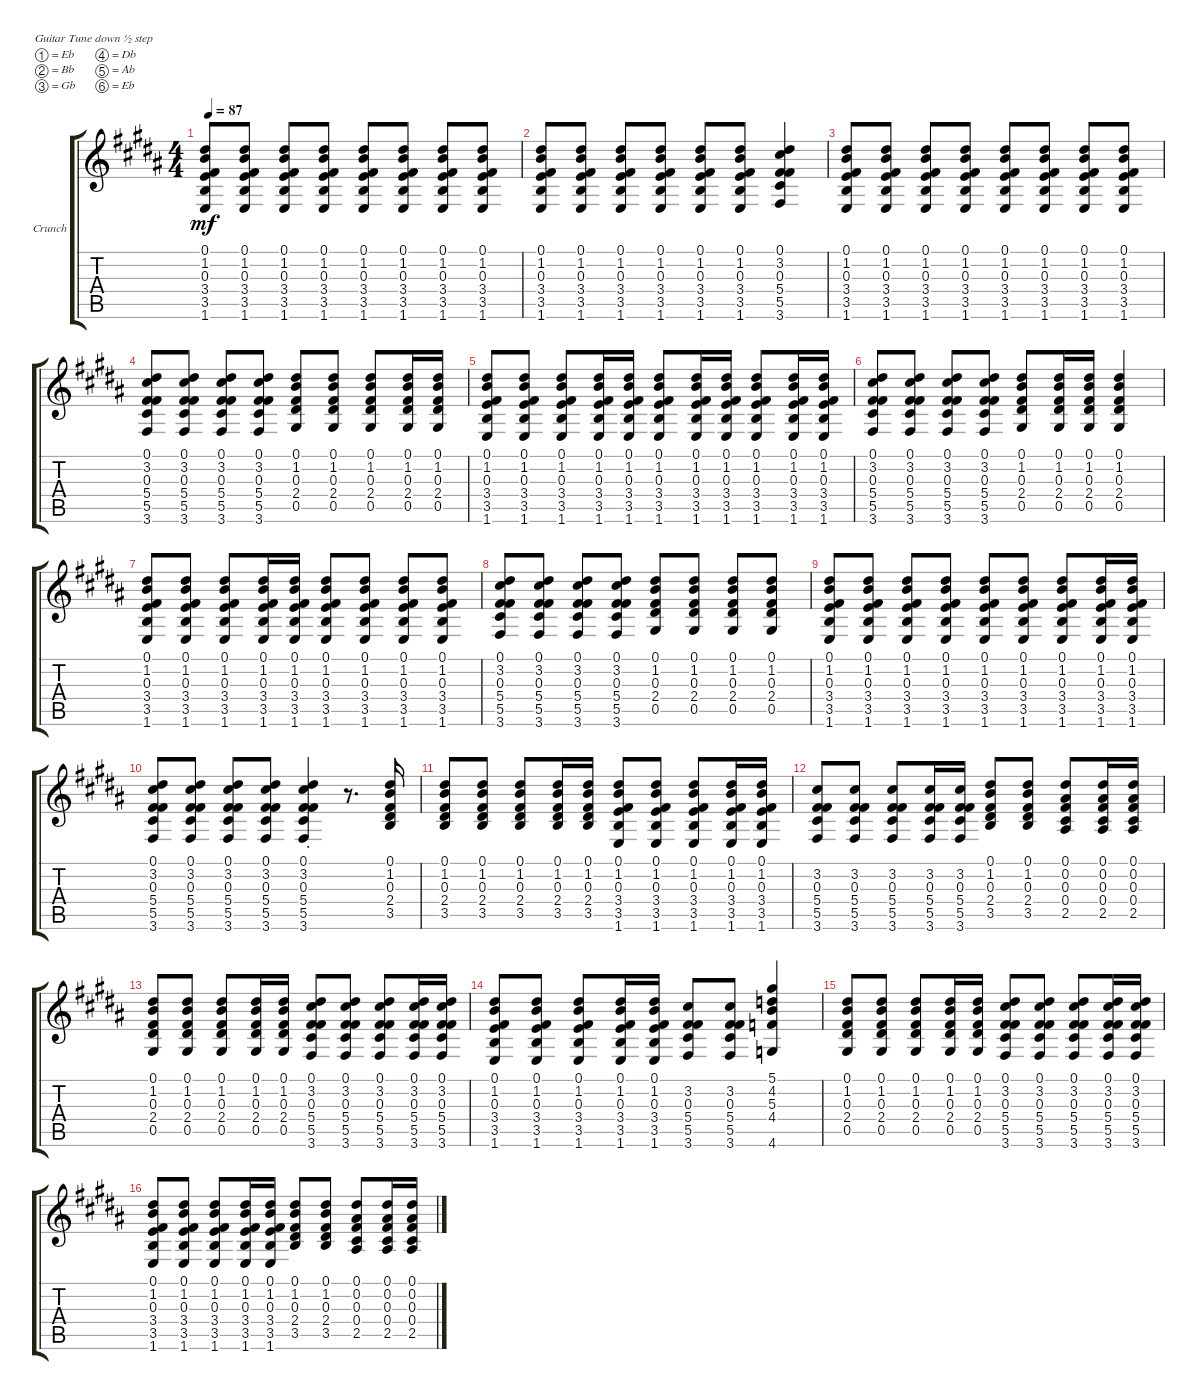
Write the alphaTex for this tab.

\bracketExtendMode groupsimilarinstruments
\firstSystemTrackNameOrientation horizontal
\otherSystemsTrackNameOrientation horizontal
\track ("E-Guitar (Crunch)(Rhythm)" "Crunch") {multiBarRest instrument distortionguitar}
\staff {score tabs}
\tuning (Eb4 Bb3 Gb3 Db3 Ab2 Eb2)
\ts (4 4)
\tempo 87
\clef g2
\ks b
(0.1 1.6 3.5 3.4 0.3 1.2).8{dy mf} (0.1 1.6 3.5 3.4 0.3 1.2).8 (0.1 1.6 3.5 3.4 0.3 1.2).8 (0.1 1.6 3.5 3.4 0.3 1.2).8 (0.1 1.6 3.5 3.4 0.3 1.2).8 (0.1 1.6 3.5 3.4 0.3 1.2).8 (0.1 1.6 3.5 3.4 0.3 1.2).8 (0.1 1.6 3.5 3.4 0.3 1.2).8 |
(0.1 1.6 3.5 3.4 0.3 1.2).8 (0.1 1.6 3.5 3.4 0.3 1.2).8 (0.1 1.6 3.5 3.4 0.3 1.2).8 (0.1 1.6 3.5 3.4 0.3 1.2).8 (0.1 1.6 3.5 3.4 0.3 1.2).8 (0.1 1.6 3.5 3.4 0.3 1.2).8 (0.1 3.6 5.5 5.4 0.3 3.2).4 |
(0.1 1.6 3.5 3.4 0.3 1.2).8 (0.1 1.6 3.5 3.4 0.3 1.2).8 (0.1 1.6 3.5 3.4 0.3 1.2).8 (0.1 1.6 3.5 3.4 0.3 1.2).8 (0.1 1.6 3.5 3.4 0.3 1.2).8 (0.1 1.6 3.5 3.4 0.3 1.2).8 (0.1 1.6 3.5 3.4 0.3 1.2).8 (0.1 1.6 3.5 3.4 0.3 1.2).8 |
(0.1 3.2 0.3 5.4 5.5 3.6).8 (0.1 3.2 0.3 5.4 5.5 3.6).8 (0.1 3.2 0.3 5.4 5.5 3.6).8 (0.1 3.2 0.3 5.4 5.5 3.6).8 (0.5 2.4 0.3 1.2 0.1).8 (0.5 2.4 0.3 1.2 0.1).8 (0.5 2.4 0.3 1.2 0.1).8 (0.5 2.4 0.3 1.2 0.1).16 (0.5 2.4 0.3 1.2 0.1).16 |
(3.5 3.4 0.3 1.2 0.1 1.6).8 (3.5 3.4 0.3 1.2 0.1 1.6).8 (3.5 3.4 0.3 1.2 0.1 1.6).8 (3.5 3.4 0.3 1.2 0.1 1.6).16 (3.5 3.4 0.3 1.2 0.1 1.6).16 (3.5 3.4 0.3 1.2 0.1 1.6).8 (3.5 3.4 0.3 1.2 0.1 1.6).16 (1.6 3.5 3.4 0.3 1.2 0.1).16 (1.6 3.5 3.4 0.3 1.2 0.1).8 (1.6 3.5 3.4 0.3 1.2 0.1).16 (1.6 3.5 3.4 0.3 1.2 0.1).16 |
(3.6 5.5 5.4 0.3 3.2 0.1).8 (3.6 5.5 5.4 0.3 3.2 0.1).8 (3.6 5.5 5.4 0.3 3.2 0.1).8 (3.6 5.5 5.4 0.3 3.2 0.1).8 (0.1 1.2 0.3 2.4 0.5).8 (0.1 1.2 0.3 2.4 0.5).16 (0.1 1.2 0.3 2.4 0.5).16 (0.1 1.2 0.3 2.4 0.5).4 |
(0.1 1.2 0.3 3.4 3.5 1.6).8 (0.1 1.2 0.3 3.4 3.5 1.6).8 (0.1 1.2 0.3 3.4 3.5 1.6).8 (0.1 1.2 0.3 3.4 3.5 1.6).16 (0.1 1.2 0.3 3.4 3.5 1.6).16 (0.1 1.2 0.3 3.4 3.5 1.6).8 (0.1 1.2 0.3 3.4 3.5 1.6).8 (0.1 1.2 0.3 3.4 3.5 1.6).8 (0.1 1.2 0.3 3.4 3.5 1.6).8 |
(3.6 5.5 5.4 0.3 3.2 0.1).8 (3.6 5.5 5.4 0.3 3.2 0.1).8 (3.6 5.5 5.4 0.3 3.2 0.1).8 (3.6 5.5 5.4 0.3 3.2 0.1).8 (0.1 1.2 0.3 2.4 0.5).8 (0.1 1.2 0.3 2.4 0.5).8 (0.1 1.2 0.3 2.4 0.5).8 (0.1 1.2 0.3 2.4 0.5).8 |
(1.6 3.5 3.4 0.3 1.2 0.1).8 (1.6 3.5 3.4 0.3 1.2 0.1).8 (1.6 3.5 3.4 0.3 1.2 0.1).8 (1.6 3.5 3.4 0.3 1.2 0.1).8 (1.6 3.5 3.4 0.3 1.2 0.1).8 (1.6 3.5 3.4 0.3 1.2 0.1).8 (1.6 3.5 3.4 0.3 1.2 0.1).8 (1.6 3.5 3.4 0.3 1.2 0.1).16 (1.6 3.5 3.4 0.3 1.2 0.1).16 |
(0.1 3.2 0.3 5.4 5.5 3.6).8 (0.1 3.2 0.3 5.4 5.5 3.6).8 (0.1 3.2 0.3 5.4 5.5 3.6).8 (0.1 3.2 0.3 5.4 5.5 3.6).8 (0.1{st} 3.2{st} 0.3{st} 5.4{st} 5.5{st} 3.6{st}).4 r.8{d} (3.5 2.4 0.3 1.2 0.1).16 |
(3.5 2.4 0.3 1.2 0.1).8 (3.5 2.4 0.3 1.2 0.1).8 (3.5 2.4 0.3 1.2 0.1).8 (3.5 2.4 0.3 1.2 0.1).16 (3.5 2.4 0.3 1.2 0.1).16 (0.1 1.2 0.3 3.4 3.5 1.6).8 (0.1 1.2 0.3 3.4 3.5 1.6).8 (0.1 1.2 0.3 3.4 3.5 1.6).8 (0.1 1.2 0.3 3.4 3.5 1.6).16 (0.1 1.2 0.3 3.4 3.5 1.6).16 |
(3.6 5.5 5.4 0.3 3.2).8 (3.6 5.5 5.4 0.3 3.2).8 (3.6 5.5 5.4 0.3 3.2).8 (3.6 5.5 5.4 0.3 3.2).16 (3.6 5.5 5.4 0.3 3.2).16 (0.1 1.2 0.3 2.4 3.5).8 (0.1 1.2 0.3 2.4 3.5).8 (2.5 0.4 0.3 0.2 0.1).8 (2.5 0.4 0.3 0.2 0.1).16 (2.5 0.4 0.3 0.2 0.1).16 |
(0.1 1.2 0.3 2.4 0.5).8 (0.1 1.2 0.3 2.4 0.5).8 (0.1 1.2 0.3 2.4 0.5).8 (0.1 1.2 0.3 2.4 0.5).16 (0.1 1.2 0.3 2.4 0.5).16 (3.6 5.5 5.4 0.3 3.2 0.1).8 (3.6 5.5 5.4 0.3 3.2 0.1).8 (3.6 5.5 5.4 0.3 3.2 0.1).8 (3.6 5.5 5.4 0.3 3.2 0.1).16 (3.6 5.5 5.4 0.3 3.2 0.1).16 |
(0.1 1.2 0.3 3.4 3.5 1.6).8 (0.1 1.2 0.3 3.4 3.5 1.6).8 (0.1 1.2 0.3 3.4 3.5 1.6).8 (0.1 1.2 0.3 3.4 3.5 1.6).16 (0.1 1.2 0.3 3.4 3.5 1.6).16 (3.6 5.5 5.4 0.3 3.2).8 (3.6 5.5 5.4 0.3 3.2).8 (5.1 4.2 5.3 4.4 4.6).4 |
(0.1 1.2 0.3 2.4 0.5).8 (0.1 1.2 0.3 2.4 0.5).8 (0.1 1.2 0.3 2.4 0.5).8 (0.1 1.2 0.3 2.4 0.5).16 (0.1 1.2 0.3 2.4 0.5).16 (3.6 5.5 5.4 0.3 3.2 0.1).8 (3.6 5.5 5.4 0.3 3.2 0.1).8 (3.6 5.5 5.4 0.3 3.2 0.1).8 (3.6 5.5 5.4 0.3 3.2 0.1).16 (3.6 5.5 5.4 0.3 3.2 0.1).16 |
(1.6 3.5 3.4 0.3 1.2 0.1).8 (1.6 3.5 3.4 0.3 1.2 0.1).8 (1.6 3.5 3.4 0.3 1.2 0.1).8 (1.6 3.5 3.4 0.3 1.2 0.1).16 (1.6 3.5 3.4 0.3 1.2 0.1).16 (0.1 1.2 0.3 2.4 3.5).8 (0.1 1.2 0.3 2.4 3.5).8 (2.5 0.4 0.3 0.2 0.1).8 (2.5 0.4 0.3 0.2 0.1).16 (2.5 0.4 0.3 0.2 0.1).16
